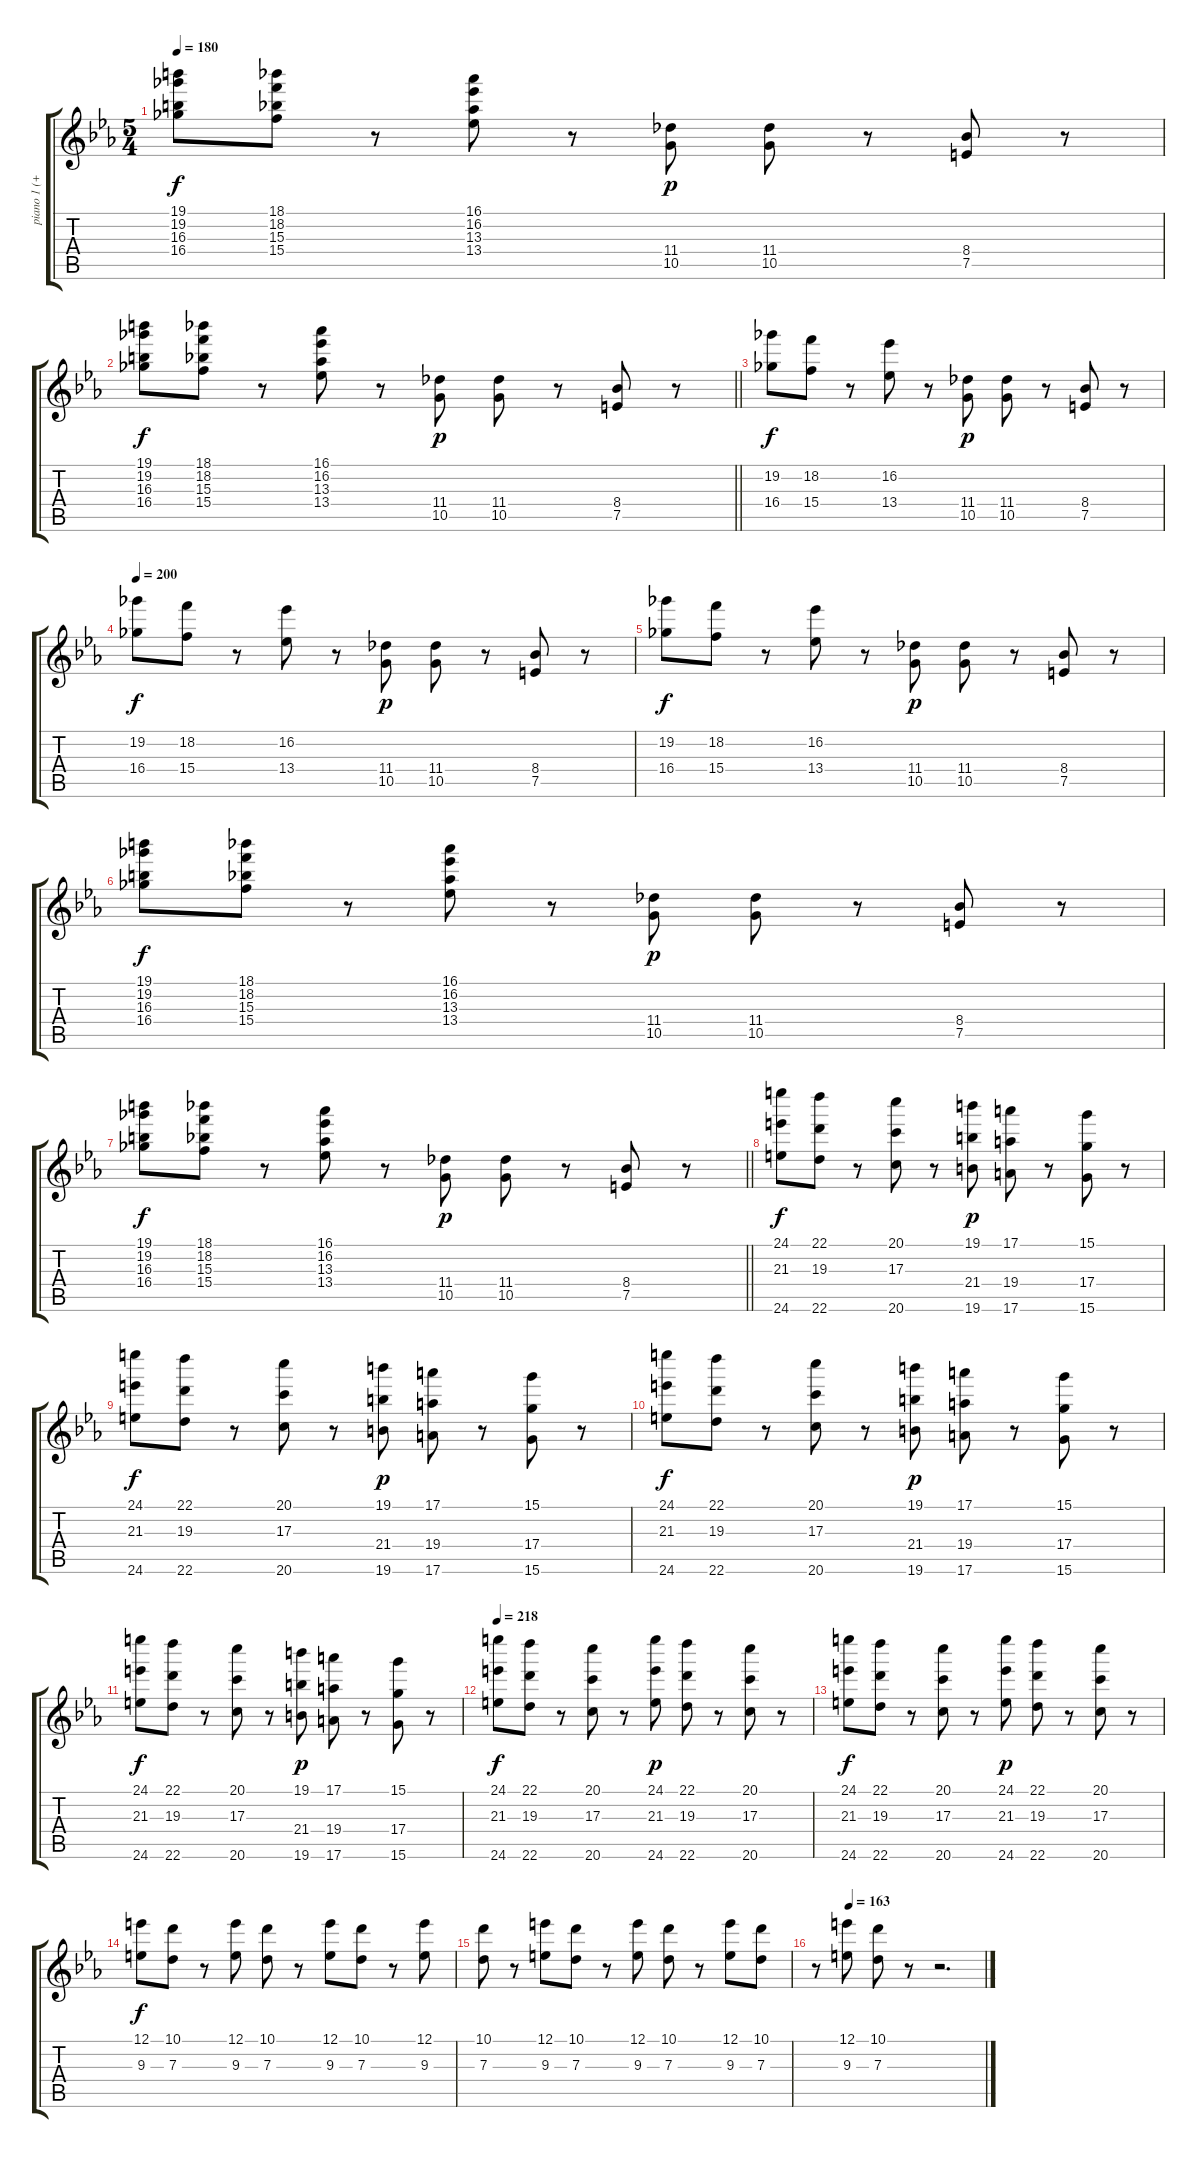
\track ("piano 1 (+12)" "piano 1 (+") {instrument acousticgrandpiano}
\staff {score tabs}
\tuning (E5 B4 G4 D4 A3 E3) {hide}
\ts (5 4)
\tempo 180
\clef g2
\ks cminor
(19.1 19.2 16.3 16.4).8{dy f} (18.1 18.2 15.3 15.4).8 r.8 (16.1 16.2 13.3 13.4).8 r.8 (11.4 10.5).8{dy p} (11.4 10.5).8 r.8 (8.4 7.5).8 r.8 |
\barLineRight lightlight
(19.1 19.2 16.3 16.4).8{dy f} (18.1 18.2 15.3 15.4).8 r.8 (16.1 16.2 13.3 13.4).8 r.8 (11.4 10.5).8{dy p} (11.4 10.5).8 r.8 (8.4 7.5).8 r.8 |
(19.2 16.4).8{dy f} (18.2 15.4).8 r.8 (16.2 13.4).8 r.8 (11.4 10.5).8{dy p} (11.4 10.5).8 r.8 (8.4 7.5).8 r.8 |
\tempo 200
(19.2 16.4).8{dy f} (18.2 15.4).8 r.8 (16.2 13.4).8 r.8 (11.4 10.5).8{dy p} (11.4 10.5).8 r.8 (8.4 7.5).8 r.8 |
(19.2 16.4).8{dy f} (18.2 15.4).8 r.8 (16.2 13.4).8 r.8 (11.4 10.5).8{dy p} (11.4 10.5).8 r.8 (8.4 7.5).8 r.8 |
(19.1 19.2 16.3 16.4).8{dy f} (18.1 18.2 15.3 15.4).8 r.8 (16.1 16.2 13.3 13.4).8 r.8 (11.4 10.5).8{dy p} (11.4 10.5).8 r.8 (8.4 7.5).8 r.8 |
\barLineRight lightlight
(19.1 19.2 16.3 16.4).8{dy f} (18.1 18.2 15.3 15.4).8 r.8 (16.1 16.2 13.3 13.4).8 r.8 (11.4 10.5).8{dy p} (11.4 10.5).8 r.8 (8.4 7.5).8 r.8 |
(24.1 21.3 24.6).8{dy f} (22.1 19.3 22.6).8 r.8 (20.1 17.3 20.6).8 r.8 (19.1 21.4 19.6).8{dy p} (17.1 19.4 17.6).8 r.8 (15.1 17.4 15.6).8 r.8 |
(24.1 21.3 24.6).8{dy f} (22.1 19.3 22.6).8 r.8 (20.1 17.3 20.6).8 r.8 (19.1 21.4 19.6).8{dy p} (17.1 19.4 17.6).8 r.8 (15.1 17.4 15.6).8 r.8 |
(24.1 21.3 24.6).8{dy f} (22.1 19.3 22.6).8 r.8 (20.1 17.3 20.6).8 r.8 (19.1 21.4 19.6).8{dy p} (17.1 19.4 17.6).8 r.8 (15.1 17.4 15.6).8 r.8 |
(24.1 21.3 24.6).8{dy f} (22.1 19.3 22.6).8 r.8 (20.1 17.3 20.6).8 r.8 (19.1 21.4 19.6).8{dy p} (17.1 19.4 17.6).8 r.8 (15.1 17.4 15.6).8 r.8 |
\tempo 218
(24.1 21.3 24.6).8{dy f} (22.1 19.3 22.6).8 r.8 (20.1 17.3 20.6).8 r.8 (24.1 21.3 24.6).8{dy p} (22.1 19.3 22.6).8 r.8 (20.1 17.3 20.6).8 r.8 |
(24.1 21.3 24.6).8{dy f} (22.1 19.3 22.6).8 r.8 (20.1 17.3 20.6).8 r.8 (24.1 21.3 24.6).8{dy p} (22.1 19.3 22.6).8 r.8 (20.1 17.3 20.6).8 r.8 |
(12.1 9.3).8{dy f} (10.1 7.3).8 r.8 (12.1 9.3).8 (10.1 7.3).8 r.8 (12.1 9.3).8 (10.1 7.3).8 r.8 (12.1 9.3).8 |
(10.1 7.3).8 r.8 (12.1 9.3).8 (10.1 7.3).8 r.8 (12.1 9.3).8 (10.1 7.3).8 r.8 (12.1 9.3).8 (10.1 7.3).8 |
\tempo (163 0.2)
r.8 (12.1 9.3).8 (10.1 7.3).8 r.8 r.2{d}
